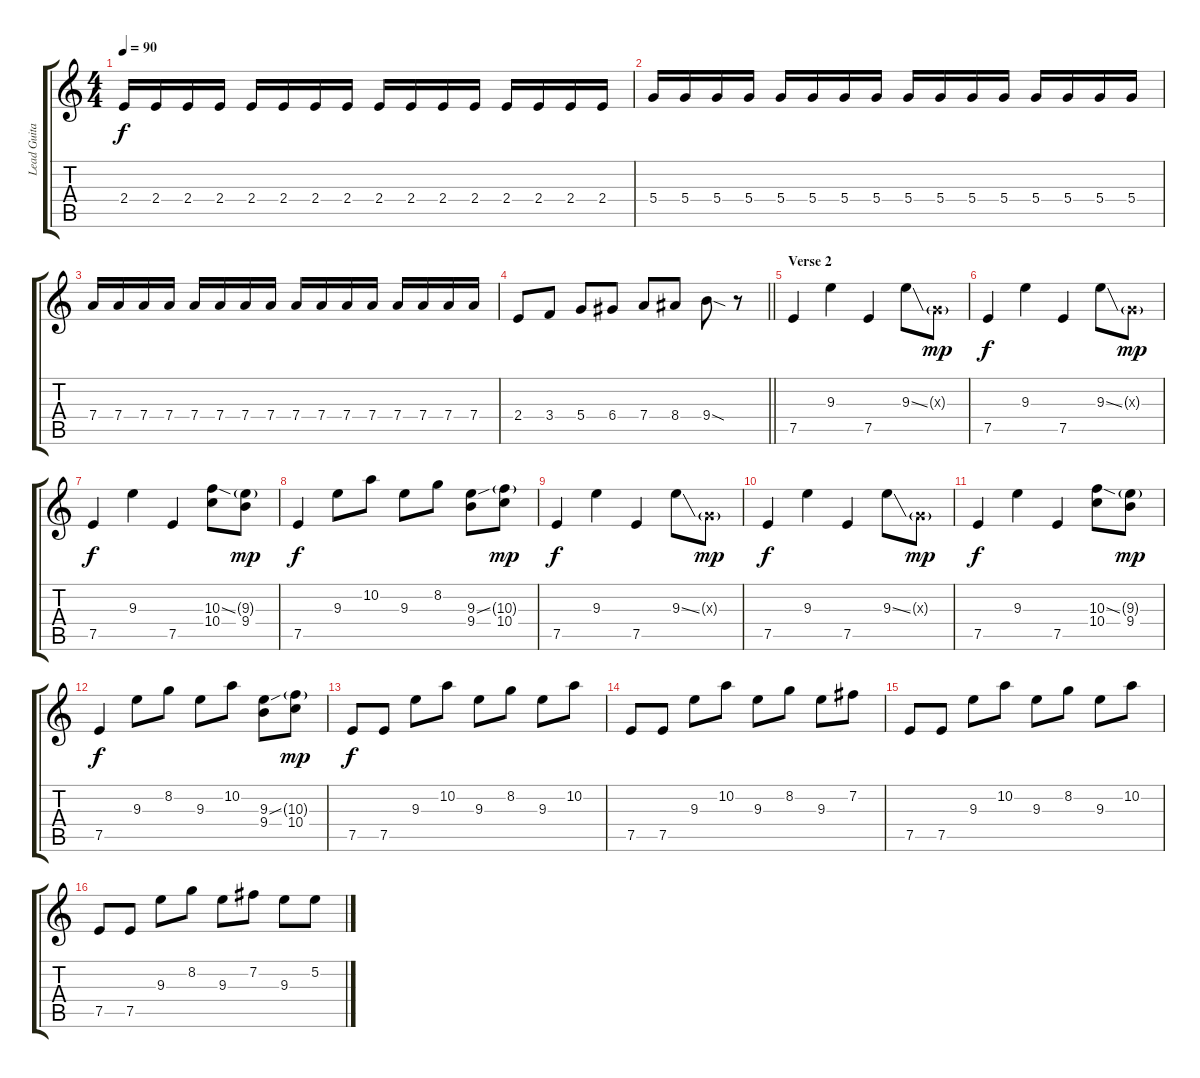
\track ("Lead Guitar" "Lead Guita") {instrument distortionguitar}
\staff {score tabs}
\tuning (E4 B3 G3 D3 A2 E2) {hide}
\ts (4 4)
\tempo 90
\clef g2
\ks c
2.4.16{dy f} 2.4.16 2.4.16 2.4.16 2.4.16 2.4.16 2.4.16 2.4.16 2.4.16 2.4.16 2.4.16 2.4.16 2.4.16 2.4.16 2.4.16 2.4.16 |
5.4.16 5.4.16 5.4.16 5.4.16 5.4.16 5.4.16 5.4.16 5.4.16 5.4.16 5.4.16 5.4.16 5.4.16 5.4.16 5.4.16 5.4.16 5.4.16 |
7.4.16 7.4.16 7.4.16 7.4.16 7.4.16 7.4.16 7.4.16 7.4.16 7.4.16 7.4.16 7.4.16 7.4.16 7.4.16 7.4.16 7.4.16 7.4.16 |
\barLineRight lightlight
2.4.8 3.4.8 5.4.8 6.4.8 7.4.8 8.4.8 9.4{sod}.8 r.8 |
\section ("" "Verse 2")
7.5.4{instrument overdrivenguitar} 9.3.4 7.5.4 9.3{ss}.8 0.3{g x}.8{dy mp} |
7.5.4{dy f} 9.3.4 7.5.4 9.3{ss}.8 0.3{g x}.8{dy mp} |
7.5.4{dy f} 9.3.4 7.5.4 (10.3{ss} 10.4).8 (9.3{g} 9.4).8{dy mp} |
7.5.4{dy f} 9.3.8 10.2.8 9.3.8 8.2.8 (9.3{ss} 9.4).8 (10.3{g} 10.4).8{dy mp} |
7.5.4{dy f} 9.3.4 7.5.4 9.3{ss}.8 0.3{g x}.8{dy mp} |
7.5.4{dy f} 9.3.4 7.5.4 9.3{ss}.8 0.3{g x}.8{dy mp} |
7.5.4{dy f} 9.3.4 7.5.4 (10.3{ss} 10.4).8 (9.3{g} 9.4).8{dy mp} |
7.5.4{dy f} 9.3.8 8.2.8 9.3.8 10.2.8 (9.3{ss} 9.4).8 (10.3{g} 10.4).8{dy mp} |
7.5.8{dy f} 7.5.8 9.3.8 10.2.8 9.3.8 8.2.8 9.3.8 10.2.8 |
7.5.8 7.5.8 9.3.8 10.2.8 9.3.8 8.2.8 9.3.8 7.2.8 |
7.5.8 7.5.8 9.3.8 10.2.8 9.3.8 8.2.8 9.3.8 10.2.8 |
7.5.8 7.5.8 9.3.8 8.2.8 9.3.8 7.2.8 9.3.8 5.2.8
